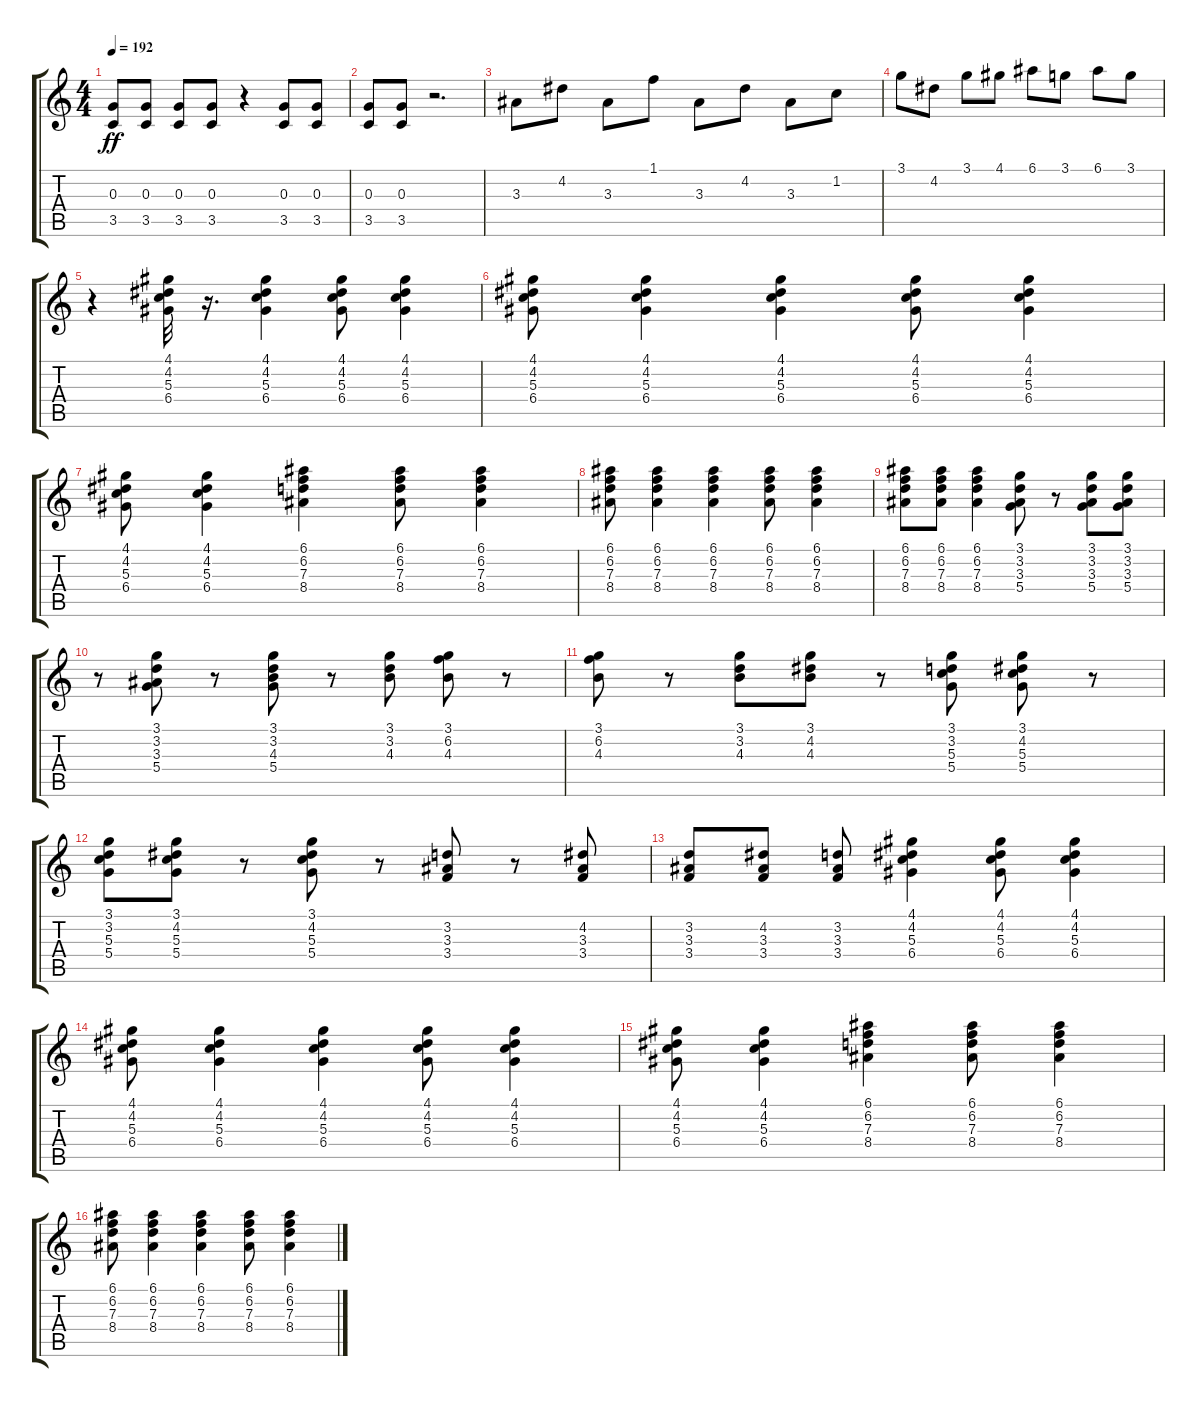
\track "" {instrument distortionguitar}
\staff {score tabs}
\tuning (E4 B3 G3 D3 A2 E2) {hide}
\ts (4 4)
\tempo 192
\clef g2
\ks c
(0.3 3.5).8{dy ff} (0.3 3.5).8 (0.3 3.5).8 (0.3 3.5).8 r.4 (0.3 3.5).8 (0.3 3.5).8 |
(0.3 3.5).8 (0.3 3.5).8 r.2{d} |
3.3.8 4.2.8 3.3.8 1.1.8 3.3.8 4.2.8 3.3.8 1.2.8 |
3.1.8 4.2.8 3.1.8 4.1.8 6.1.8 3.1.8 6.1.8 3.1.8 |
r.4 (4.1 4.2 5.3 6.4).32 r.16{d} (4.1 4.2 5.3 6.4).4 (4.1 4.2 5.3 6.4).8 (4.1 4.2 5.3 6.4).4 |
(4.1 4.2 5.3 6.4).8 (4.1 4.2 5.3 6.4).4 (4.1 4.2 5.3 6.4).4 (4.1 4.2 5.3 6.4).8 (4.1 4.2 5.3 6.4).4 |
(4.1 4.2 5.3 6.4).8 (4.1 4.2 5.3 6.4).4 (6.1 6.2 7.3 8.4).4 (6.1 6.2 7.3 8.4).8 (6.1 6.2 7.3 8.4).4 |
(6.1 6.2 7.3 8.4).8 (6.1 6.2 7.3 8.4).4 (6.1 6.2 7.3 8.4).4 (6.1 6.2 7.3 8.4).8 (6.1 6.2 7.3 8.4).4 |
(6.1 6.2 7.3 8.4).8 (6.1 6.2 7.3 8.4).8 (6.1 6.2 7.3 8.4).4 (3.1 3.2 3.3 5.4).8 r.8 (3.1 3.2 3.3 5.4).8 (3.1 3.2 3.3 5.4).8 |
r.8 (3.1 3.2 3.3 5.4).8 r.8 (3.1 3.2 4.3 5.4).8 r.8 (3.1 3.2 4.3).8 (3.1 6.2 4.3).8 r.8 |
(3.1 6.2 4.3).8 r.8 (3.1 3.2 4.3).8 (3.1 4.2 4.3).8 r.8 (3.1 3.2 5.3 5.4).8 (3.1 4.2 5.3 5.4).8 r.8 |
(3.1 3.2 5.3 5.4).8 (3.1 4.2 5.3 5.4).8 r.8 (3.1 4.2 5.3 5.4).8 r.8 (3.2 3.3 3.4).8 r.8 (4.2 3.3 3.4).8 |
(3.2 3.3 3.4).8 (4.2 3.3 3.4).8 (3.2 3.3 3.4).8 (4.1 4.2 5.3 6.4).4 (4.1 4.2 5.3 6.4).8 (4.1 4.2 5.3 6.4).4 |
(4.1 4.2 5.3 6.4).8 (4.1 4.2 5.3 6.4).4 (4.1 4.2 5.3 6.4).4 (4.1 4.2 5.3 6.4).8 (4.1 4.2 5.3 6.4).4 |
(4.1 4.2 5.3 6.4).8 (4.1 4.2 5.3 6.4).4 (6.1 6.2 7.3 8.4).4 (6.1 6.2 7.3 8.4).8 (6.1 6.2 7.3 8.4).4 |
(6.1 6.2 7.3 8.4).8 (6.1 6.2 7.3 8.4).4 (6.1 6.2 7.3 8.4).4 (6.1 6.2 7.3 8.4).8 (6.1 6.2 7.3 8.4).4
